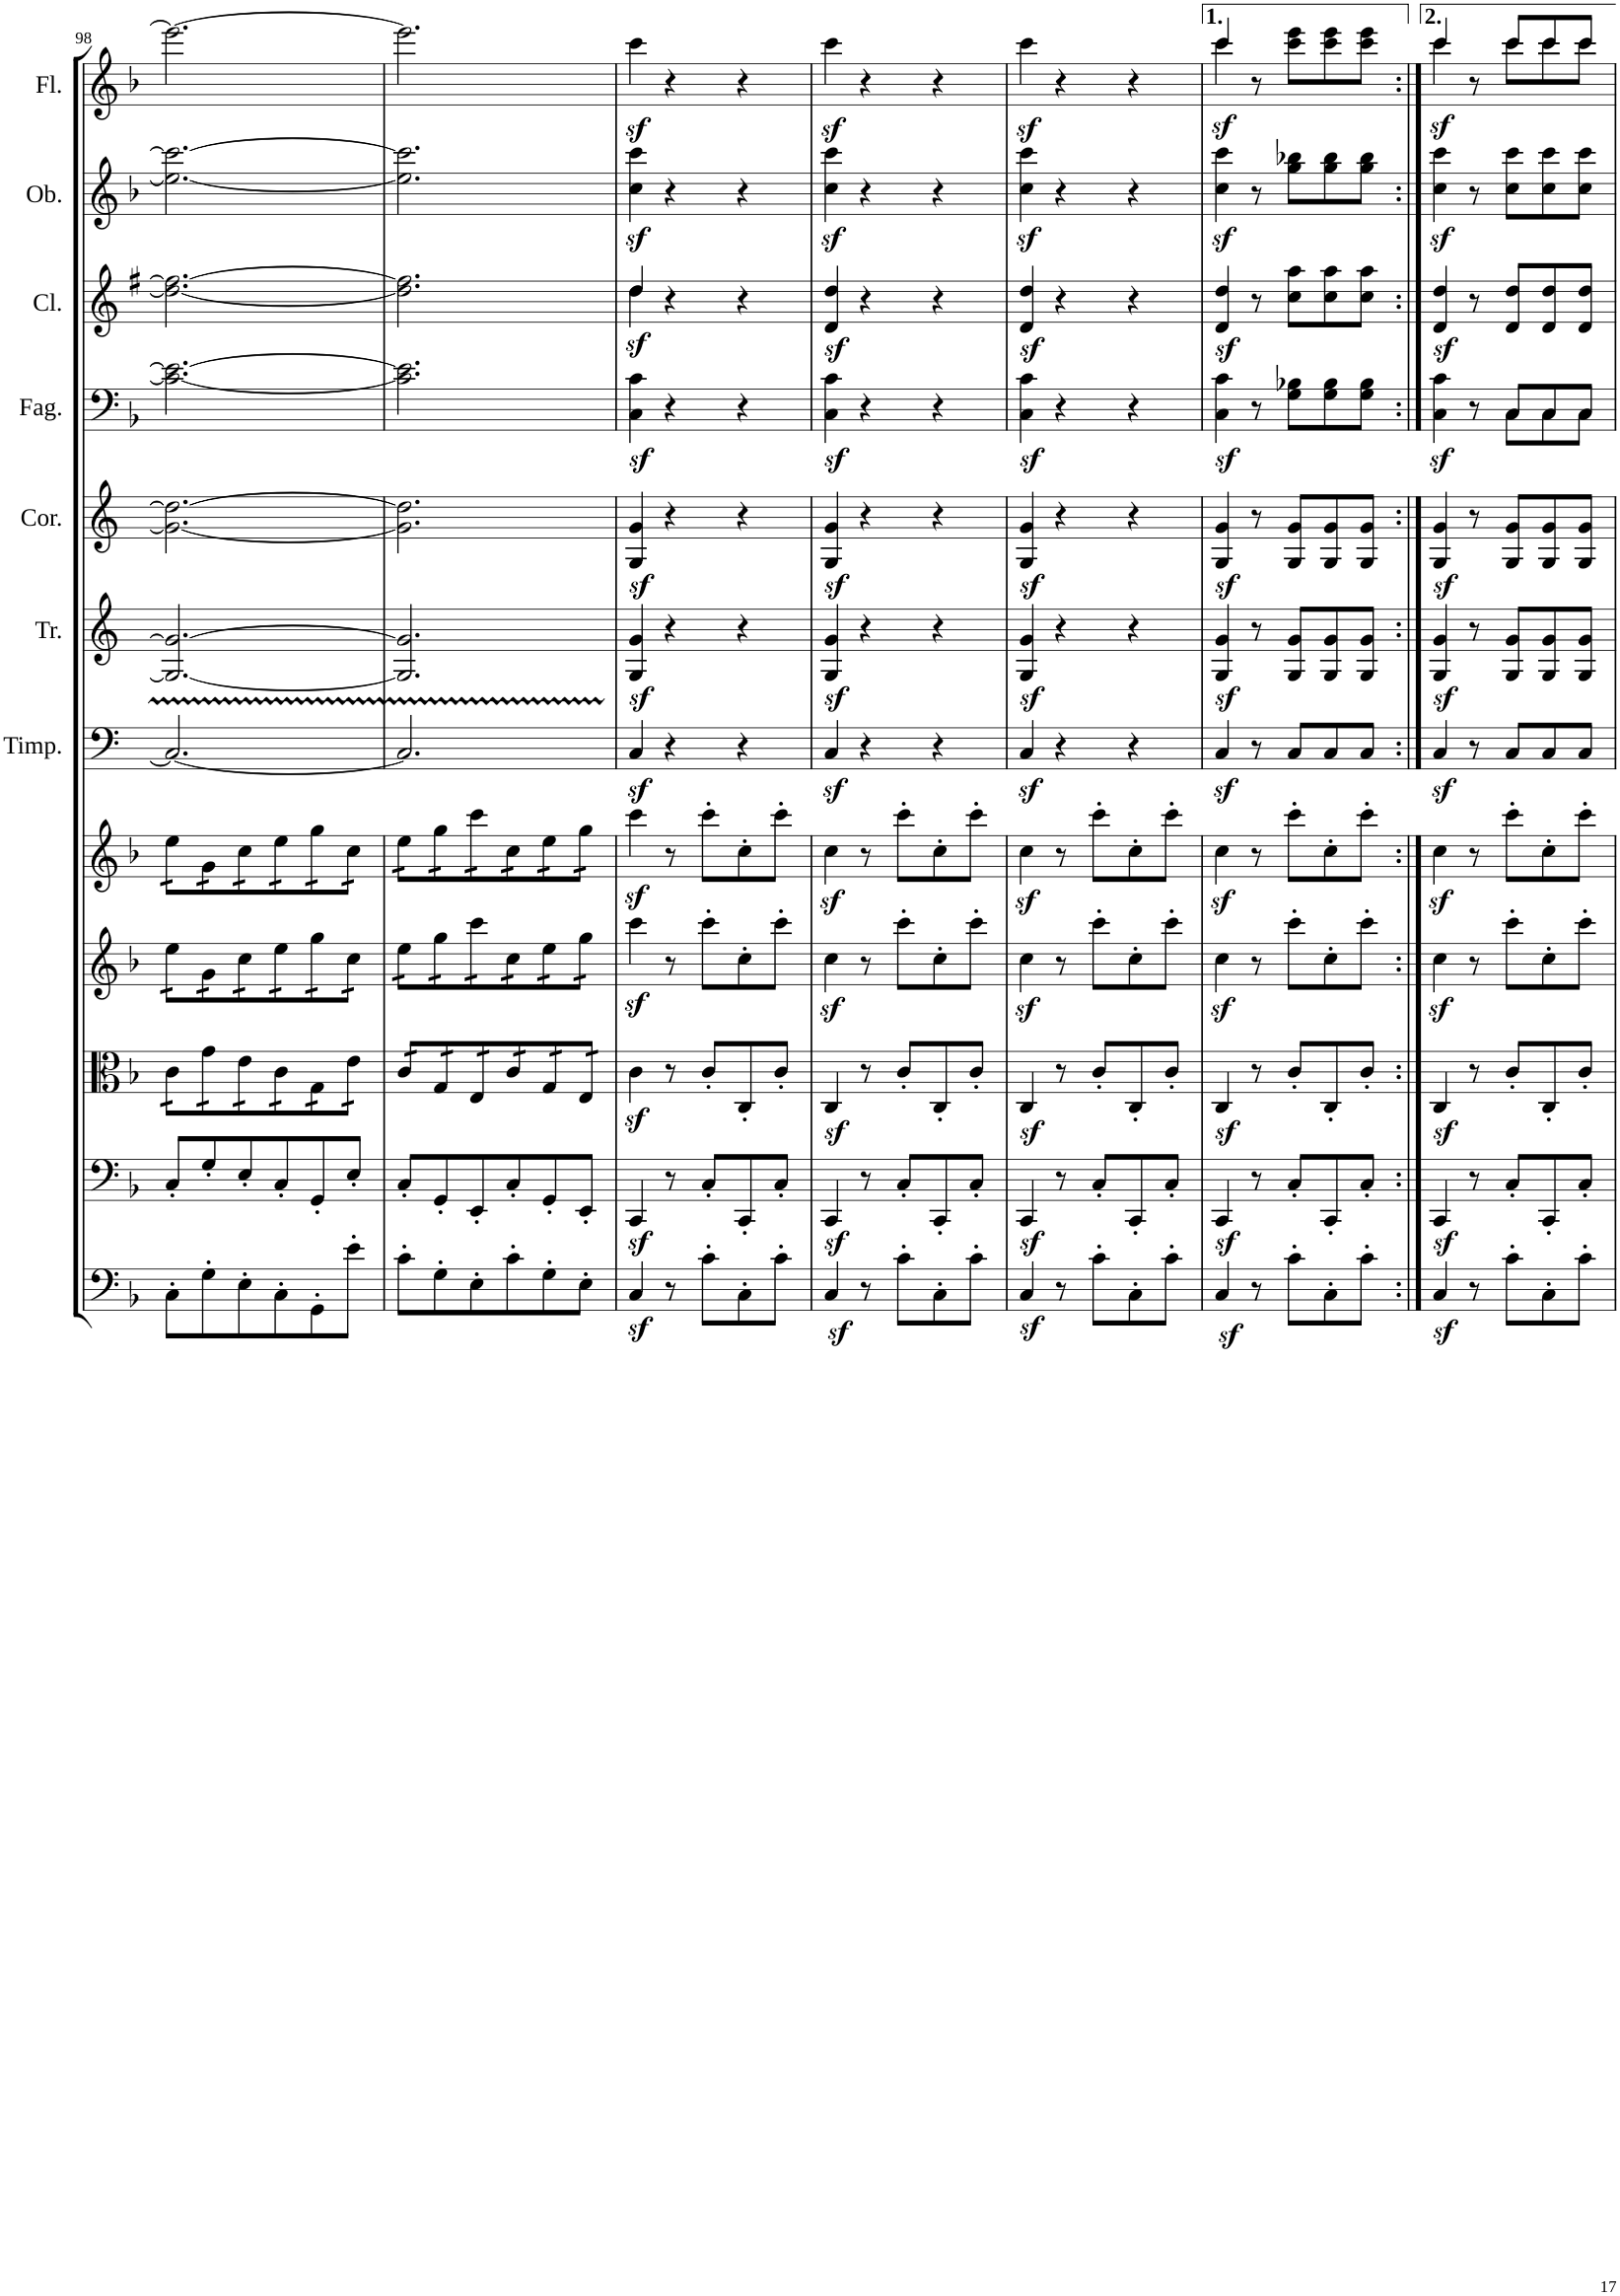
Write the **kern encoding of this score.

**kern	**kern	**kern	**kern	**kern	**kern	**kern	**kern	**kern	**dynam	**kern	**dynam	**kern	**kern	**dynam
*part12	*part11	*part10	*part9	*part8	*part7	*part6	*part5	*part4	*part4	*part3	*part3	*part2	*part1	*part1
*staff12	*staff11	*staff10	*staff9	*staff8	*staff7	*staff6	*staff5	*staff4	*staff4	*staff3	*staff3	*staff2	*staff1	*staff1
*I"Basso	*I"Violoncello	*I"Viola	*I"Violino II	*I"Violino I	*I"Timpani in F.C.	*I"Trombe in F	*I"Corni in F	*I"Fagotti	*	*I"Clarinetti in B	*	*I"Oboi	*I"Flauti	*
*	*	*	*	*	*I'Timp.	*I'Tr.	*I'Cor.	*I'Fag.	*	*I'Cl.	*	*I'Ob.	*I'Fl.	*
!!LO:PB:g=z
*clefF4	*clefF4	*clefC3	*clefG2	*clefG2	*clefF4	*clefG2	*clefG2	*clefF4	*	*clefG2	*	*clefG2	*clefG2	*
*Trd7c12	*	*	*	*	*	*Trd-3c-5	*Trd4c7	*	*	*Trd1c2	*	*	*	*
*k[b-]	*k[b-]	*k[b-]	*k[b-]	*k[b-]	*k[]	*k[]	*k[]	*k[b-]	*	*k[f#]	*	*k[b-]	*k[b-]	*
*M3/4	*M3/4	*M3/4	*M3/4	*M3/4	*M3/4	*M3/4	*M3/4	*M3/4	*	*M3/4	*	*M3/4	*M3/4	*
=98	=98	=98	=98	=98	=98	=98	=98	=98	=98	=98	=98	=98	=98	=98
*	*	*tremolo	*	*	*	*	*	*	*	*	*	*	*	*
*	*	*	*tremolo	*	*	*	*	*	*	*	*	*	*	*
*	*	*	*	*tremolo	*	*	*	*	*	*	*	*	*	*
*	*	*	*	*	*tremolo	*	*	*	*	*	*	*	*	*
8C'\L	8C'/L	16c\LL	16ee\LL	16ee\LL	32C/LLL	2.G/_ 2.g/_	2.g\_ 2.dd\_	2.c\_ 2.e\_	.	2.dd\_ 2.ff#\_	.	2.ee\_ 2.ccc\_	2.eee\_	.
.	.	.	.	.	32C/	.	.	.	.	.	.	.	.	.
.	.	16c\	16ee\	16ee\	32C/	.	.	.	.	.	.	.	.	.
.	.	.	.	.	32C/	.	.	.	.	.	.	.	.	.
8G'\	8G'/	16g\	16g\	16g\	32C/	.	.	.	.	.	.	.	.	.
.	.	.	.	.	32C/	.	.	.	.	.	.	.	.	.
.	.	16g\	16g\	16g\	32C/	.	.	.	.	.	.	.	.	.
.	.	.	.	.	32C/	.	.	.	.	.	.	.	.	.
8E'\	8E'/	16e\	16cc\	16cc\	32C/	.	.	.	.	.	.	.	.	.
.	.	.	.	.	32C/	.	.	.	.	.	.	.	.	.
.	.	16e\	16cc\	16cc\	32C/	.	.	.	.	.	.	.	.	.
.	.	.	.	.	32C/	.	.	.	.	.	.	.	.	.
8C'\	8C'/	16c\	16ee\	16ee\	32C/	.	.	.	.	.	.	.	.	.
.	.	.	.	.	32C/	.	.	.	.	.	.	.	.	.
.	.	16c\	16ee\	16ee\	32C/	.	.	.	.	.	.	.	.	.
.	.	.	.	.	32C/	.	.	.	.	.	.	.	.	.
8GG'\	8GG'/	16G\	16gg\	16gg\	32C/	.	.	.	.	.	.	.	.	.
.	.	.	.	.	32C/	.	.	.	.	.	.	.	.	.
.	.	16G\	16gg\	16gg\	32C/	.	.	.	.	.	.	.	.	.
.	.	.	.	.	32C/	.	.	.	.	.	.	.	.	.
8e'\J	8E'/J	16e\	16cc\	16cc\	32C/	.	.	.	.	.	.	.	.	.
.	.	.	.	.	32C/	.	.	.	.	.	.	.	.	.
.	.	16e\JJ	16cc\JJ	16cc\JJ	32C/	.	.	.	.	.	.	.	.	.
.	.	.	.	.	32C/JJJ	.	.	.	.	.	.	.	.	.
=99	=99	=99	=99	=99	=99	=99	=99	=99	=99	=99	=99	=99	=99	=99
8c'\L	8C'/L	16c/LL	16ee\LL	16ee\LL	32C/]LLL	2.G/] 2.g/]	2.g\] 2.dd\]	2.c\] 2.e\]	.	2.dd\] 2.ff#\]	.	2.ee\] 2.ccc\]	2.eee\]	.
.	.	.	.	.	32C/	.	.	.	.	.	.	.	.	.
.	.	16c/	16ee\	16ee\	32C/	.	.	.	.	.	.	.	.	.
.	.	.	.	.	32C/	.	.	.	.	.	.	.	.	.
8G'\	8GG'/	16G/	16gg\	16gg\	32C/	.	.	.	.	.	.	.	.	.
.	.	.	.	.	32C/	.	.	.	.	.	.	.	.	.
.	.	16G/	16gg\	16gg\	32C/	.	.	.	.	.	.	.	.	.
.	.	.	.	.	32C/	.	.	.	.	.	.	.	.	.
8E'\	8EE'/	16E/	16ccc\	16ccc\	32C/	.	.	.	.	.	.	.	.	.
.	.	.	.	.	32C/	.	.	.	.	.	.	.	.	.
.	.	16E/	16ccc\	16ccc\	32C/	.	.	.	.	.	.	.	.	.
.	.	.	.	.	32C/	.	.	.	.	.	.	.	.	.
8c'\	8C'/	16c/	16cc\	16cc\	32C/	.	.	.	.	.	.	.	.	.
.	.	.	.	.	32C/	.	.	.	.	.	.	.	.	.
.	.	16c/	16cc\	16cc\	32C/	.	.	.	.	.	.	.	.	.
.	.	.	.	.	32C/	.	.	.	.	.	.	.	.	.
8G'\	8GG'/	16G/	16ee\	16ee\	32C/	.	.	.	.	.	.	.	.	.
.	.	.	.	.	32C/	.	.	.	.	.	.	.	.	.
.	.	16G/	16ee\	16ee\	32C/	.	.	.	.	.	.	.	.	.
.	.	.	.	.	32C/	.	.	.	.	.	.	.	.	.
8E'\J	8EE'/J	16E/	16gg\	16gg\	32C/	.	.	.	.	.	.	.	.	.
.	.	.	.	.	32C/	.	.	.	.	.	.	.	.	.
.	.	16E/JJ	16gg\JJ	16gg\JJ	32C/	.	.	.	.	.	.	.	.	.
*	*	*	*	*Xtremolo	*	*	*	*	*	*	*	*	*	*
*	*	*	*Xtremolo	*	*	*	*	*	*	*	*	*	*	*
*	*	*Xtremolo	*	*	*	*	*	*	*	*	*	*	*	*
.	.	.	.	.	32C/JJJ	.	.	.	.	.	.	.	.	.
*	*	*	*	*	*Xtremolo	*	*	*	*	*	*	*	*	*
=100	=100	=100	=100	=100	=100	=100	=100	=100	=100	=100	=100	=100	=100	=100
*	*	*	*	*	*	*	*	*	*	*^	*	*	*	*
!	!	!	!	!	!	!	!	!	!	!	!	!LO:DY:b	!	!	!
4Cz<^/	4CCz<^/	4cz<^\	4cccz<^\	4cccz<^\	4Cz<^/	4G/z<^ 4g/z<^	4G/z<^ 4g/z<^	4C\z<^ 4c\z<^	.	4dd^/	4dd\	sf	4cc\z<^ 4ccc\z<^	4cccz<^\	.
8r	8r	8r	8r	8r	4r	4r	4r	4r	.	4r	2ryy	.	4r	4r	.
8c'\L	8C'/L	8c'/L	8ccc'\L	8ccc'\L	.	.	.	.	.	.	.	.	.	.	.
8C'\	8CC'/	8C'/	8cc'\	8cc'\	4r	4r	4r	4r	.	4r	.	.	4r	4r	.
8c'\J	8C'/J	8c'/J	8ccc'\J	8ccc'\J	.	.	.	.	.	.	.	.	.	.	.
*	*	*	*	*	*	*	*	*	*	*v	*v	*	*	*	*
=101	=101	=101	=101	=101	=101	=101	=101	=101	=101	=101	=101	=101	=101	=101
4Cz<^/	4CCz<^/	4Cz<^/	4ccz<^\	4ccz<^\	4Cz<^/	4G/z<^ 4g/z<^	4G/z<^ 4g/z<^	4C\z<^ 4c\z<^	.	4d/z<^ 4dd/z<^	.	4cc\z<^ 4ccc\z<^	4cccz<^\	.
8r	8r	8r	8r	8r	4r	4r	4r	4r	.	4r	.	4r	4r	.
8c'\L	8C'/L	8c'/L	8ccc'\L	8ccc'\L	.	.	.	.	.	.	.	.	.	.
8C'\	8CC'/	8C'/	8cc'\	8cc'\	4r	4r	4r	4r	.	4r	.	4r	4r	.
8c'\J	8C'/J	8c'/J	8ccc'\J	8ccc'\J	.	.	.	.	.	.	.	.	.	.
=102	=102	=102	=102	=102	=102	=102	=102	=102	=102	=102	=102	=102	=102	=102
4Cz<^/	4CCz<^/	4Cz<^/	4ccz<^\	4ccz<^\	4Cz<^/	4G/z<^ 4g/z<^	4G/z<^ 4g/z<^	4C\z<^ 4c\z<^	.	4d/z<^ 4dd/z<^	.	4cc\z<^ 4ccc\z<^	4cccz<^\	.
8r	8r	8r	8r	8r	4r	4r	4r	4r	.	4r	.	4r	4r	.
8c'\L	8C'/L	8c'/L	8ccc'\L	8ccc'\L	.	.	.	.	.	.	.	.	.	.
8C'\	8CC'/	8C'/	8cc'\	8cc'\	4r	4r	4r	4r	.	4r	.	4r	4r	.
8c'\J	8C'/J	8c'/J	8ccc'\J	8ccc'\J	.	.	.	.	.	.	.	.	.	.
=103	=103	=103	=103	=103	=103	=103	=103	=103	=103	=103	=103	=103	=103	=103
*	*	*	*	*	*	*	*	*	*	*	*	*	*^	*
!	!	!	!	!	!	!	!	!	!	!	!	!	!	!	!LO:DY:b
4Cz<^/	4CCz<^/	4Cz<^/	4ccz<^\	4ccz<^\	4Cz<^/	4G/z<^ 4g/z<^	4G/z<^ 4g/z<^	4C\z<^ 4c\z<^	.	4d/z<^ 4dd/z<^	.	4cc\z<^ 4ccc\z<^	4ccc^/	4ccc\	sf
8r	8r	8r	8r	8r	8r	8r	8r	8r	.	8r	.	8r	8r	2ryy	.
8c'\L	8C'/L	8c'/L	8ccc'\L	8ccc'\L	8C/L	8G/ 8g/L	8G/ 8g/L	8G\ 8B-X\L	.	8cc\ 8aa\L	.	8gg\ 8bb-X\L	8ccc\ 8eee\L	.	.
8C'\	8CC'/	8C'/	8cc'\	8cc'\	8C/	8G/ 8g/	8G/ 8g/	8G\ 8B-\	.	8cc\ 8aa\	.	8gg\ 8bb-\	8ccc\ 8eee\	.	.
8c'\J	8C'/J	8c'/J	8ccc'\J	8ccc'\J	8C/J	8G/ 8g/J	8G/ 8g/J	8G\ 8B-\J	.	8cc\ 8aa\J	.	8gg\ 8bb-\J	8ccc\ 8eee\J	.	.
=103:|!	=103:|!	=103:|!	=103:|!	=103:|!	=103:|!	=103:|!	=103:|!	=103:|!	=103:|!	=103:|!	=103:|!	=103:|!	=103:|!	=103:|!	=103:|!
*	*	*	*	*	*	*	*	*^	*	*	*	*	*	*	*
!	!	!	!	!	!	!	!	!	!	!LO:DY:b	!	!	!	!	!	!LO:DY:b
4Cz<^/	4CCz<^/	4Cz<^/	4ccz<^\	4ccz<^\	4Cz<^/	4G/z<^ 4g/z<^	4G/z<^ 4g/z<^	4C\^ 4c\^	4.ryy	sf	4d/z<^ 4dd/z<^	.	4cc\z<^ 4ccc\z<^	4ccc^/	4ccc\	sf
8r	8r	8r	8r	8r	8r	8r	8r	8r	.	.	8r	.	8r	8r	8ryy	.
8c'\L	8C'/L	8c'/L	8ccc'\L	8ccc'\L	8C/L	8G/ 8g/L	8G/ 8g/L	8C/L	8C\L	.	8d/ 8dd/L	.	8cc\ 8ccc\L	8ccc/L	8ccc\L	.
8C'\	8CC'/	8C'/	8cc'\	8cc'\	8C/	8G/ 8g/	8G/ 8g/	8C/	8C\	.	8d/ 8dd/	.	8cc\ 8ccc\	8ccc/	8ccc\	.
8c'\J	8C'/J	8c'/J	8ccc'\J	8ccc'\J	8C/J	8G/ 8g/J	8G/ 8g/J	8C/J	8C\J	.	8d/ 8dd/J	.	8cc\ 8ccc\J	8ccc/J	8ccc\J	.
*	*	*	*	*	*	*	*	*v	*v	*	*	*	*	*v	*v	*
=	=	=	=	=	=	=	=	=	=	=	=	=	=	=
*-	*-	*-	*-	*-	*-	*-	*-	*-	*-	*-	*-	*-	*-	*-
